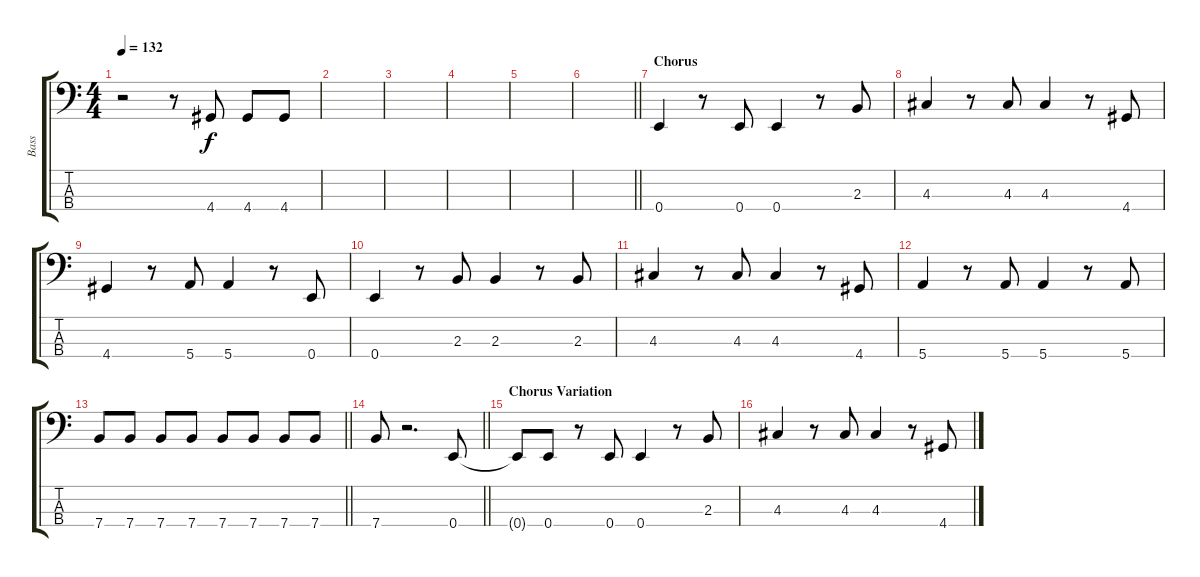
\track ("Bass" "Bass") {instrument electricbassfinger}
\staff {score tabs}
\tuning (G2 D2 A1 E1) {hide}
\ts (4 4)
\tempo 132
\clef f4
\ks c
r.2{dy f} r.8 4.4.8 4.4.8 4.4.8 |
|
|
|
|
\barLineRight lightlight
|
\section ("" "Chorus")
0.4.4 r.8 0.4.8 0.4.4 r.8 2.3.8 |
4.3.4 r.8 4.3.8 4.3.4 r.8 4.4.8 |
4.4.4 r.8 5.4.8 5.4.4 r.8 0.4.8 |
0.4.4 r.8 2.3.8 2.3.4 r.8 2.3.8 |
4.3.4 r.8 4.3.8 4.3.4 r.8 4.4.8 |
5.4.4 r.8 5.4.8 5.4.4 r.8 5.4.8 |
\barLineRight lightlight
7.4.8 7.4.8 7.4.8 7.4.8 7.4.8 7.4.8 7.4.8 7.4.8 |
\barLineRight lightlight
7.4.8 r.2{d} 0.4.8 |
\section ("" "Chorus Variation")
0.4{t}.8 0.4.8 r.8 0.4.8 0.4.4 r.8 2.3.8 |
4.3.4 r.8 4.3.8 4.3.4 r.8 4.4.8
